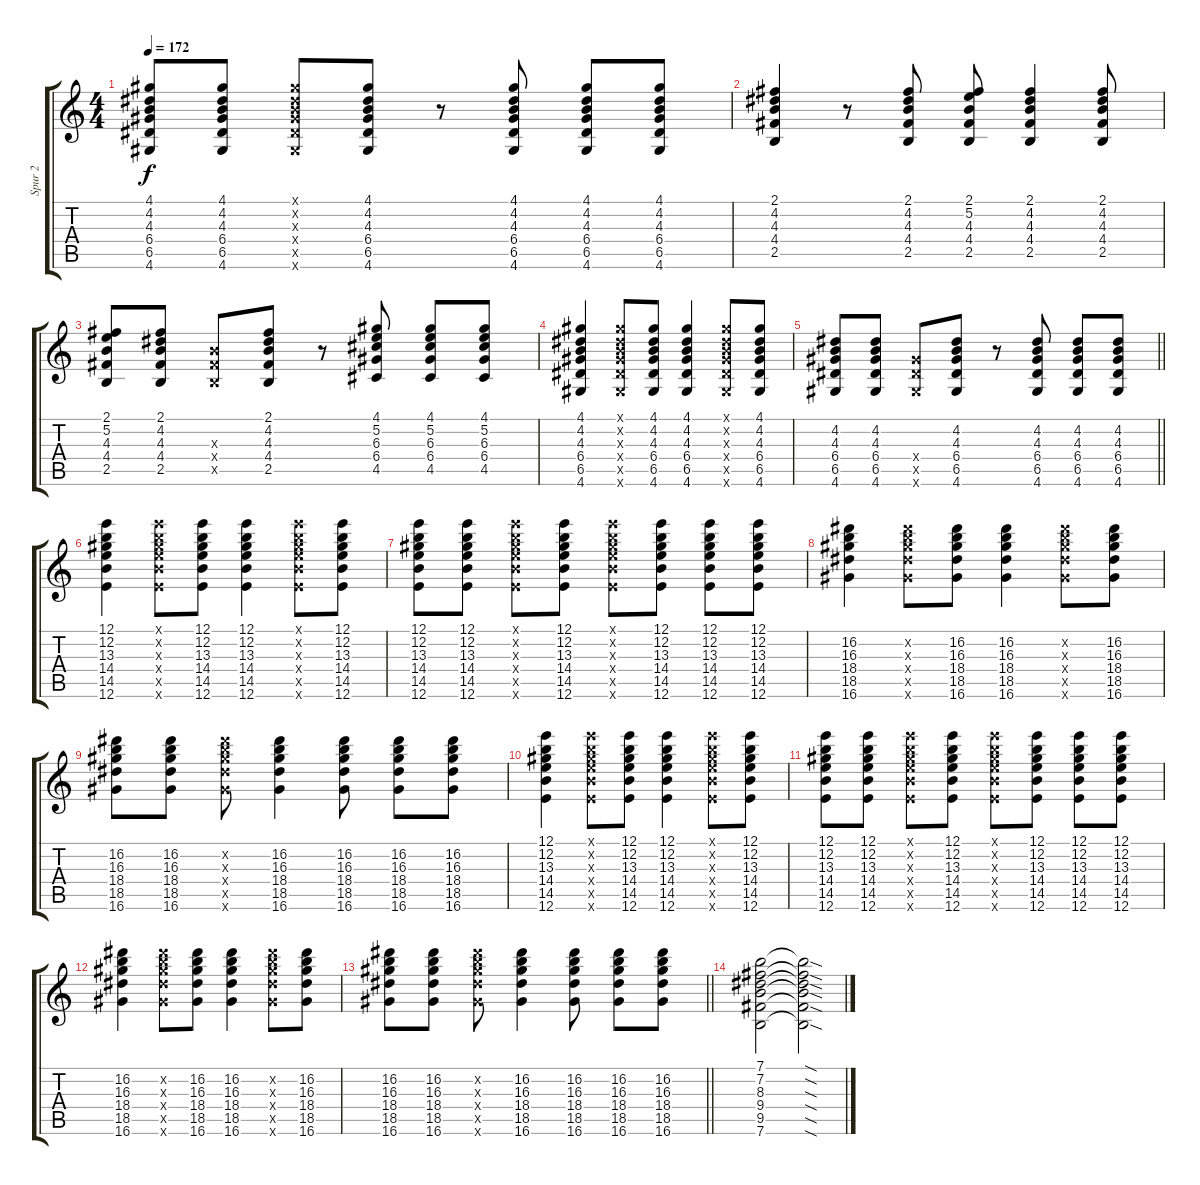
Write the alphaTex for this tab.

\track ("Spur 2" "Spur 2") {instrument electricguitarclean}
\staff {score tabs}
\tuning (E4 B3 G3 D3 A2 E2) {hide}
\ts (4 4)
\tempo 172
\clef g2
\ks c
(4.1 4.2 4.3 6.4 6.5 4.6).8{dy f} (4.1 4.2 4.3 6.4 6.5 4.6).8 (4.1{x} 4.2{x} 4.3{x} 6.4{x} 6.5{x} 4.6{x}).8 (4.1 4.2 4.3 6.4 6.5 4.6).8 r.8 (4.1 4.2 4.3 6.4 6.5 4.6).8 (4.1 4.2 4.3 6.4 6.5 4.6).8 (4.1 4.2 4.3 6.4 6.5 4.6).8 |
(2.1 4.2 4.3 4.4 2.5).4 r.8 (2.1 4.2 4.3 4.4 2.5).8 (2.1 5.2 4.3 4.4 2.5).8 (2.1 4.2 4.3 4.4 2.5).4 (2.1 4.2 4.3 4.4 2.5).8 |
(2.1 5.2 4.3 4.4 2.5).8 (2.1 4.2 4.3 4.4 2.5).8 (4.3{x} 4.4{x} 2.5{x}).8 (2.1 4.2 4.3 4.4 2.5).8 r.8 (4.1 5.2 6.3 6.4 4.5).8 (4.1 5.2 6.3 6.4 4.5).8 (4.1 5.2 6.3 6.4 4.5).8 |
(4.1 4.2 4.3 6.4 6.5 4.6).4 (4.1{x} 4.2{x} 4.3{x} 6.4{x} 6.5{x} 4.6{x}).8 (4.1 4.2 4.3 6.4 6.5 4.6).8 (4.1 4.2 4.3 6.4 6.5 4.6).4 (4.1{x} 4.2{x} 4.3{x} 6.4{x} 6.5{x} 4.6{x}).8 (4.1 4.2 4.3 6.4 6.5 4.6).8 |
\barLineRight lightlight
(4.2 4.3 6.4 6.5 4.6).8 (4.2 4.3 6.4 6.5 4.6).8 (6.4{x} 6.5{x} 4.6{x}).8 (4.2 4.3 6.4 6.5 4.6).8 r.8 (4.2 4.3 6.4 6.5 4.6).8 (4.2 4.3 6.4 6.5 4.6).8 (4.2 4.3 6.4 6.5 4.6).8 |
(12.1 12.2 13.3 14.4 14.5 12.6).4 (12.1{x} 12.2{x} 13.3{x} 14.4{x} 14.5{x} 12.6{x}).8 (12.1 12.2 13.3 14.4 14.5 12.6).8 (12.1 12.2 13.3 14.4 14.5 12.6).4 (12.1{x} 12.2{x} 13.3{x} 14.4{x} 14.5{x} 12.6{x}).8 (12.1 12.2 13.3 14.4 14.5 12.6).8 |
(12.1 12.2 13.3 14.4 14.5 12.6).8 (12.1 12.2 13.3 14.4 14.5 12.6).8 (12.1{x} 12.2{x} 13.3{x} 14.4{x} 14.5{x} 12.6{x}).8 (12.1 12.2 13.3 14.4 14.5 12.6).8 (12.1{x} 12.2{x} 13.3{x} 14.4{x} 14.5{x} 12.6{x}).8 (12.1 12.2 13.3 14.4 14.5 12.6).8 (12.1 12.2 13.3 14.4 14.5 12.6).8 (12.1 12.2 13.3 14.4 14.5 12.6).8 |
(16.2 16.3 18.4 18.5 16.6).4 (16.2{x} 16.3{x} 18.4{x} 18.5{x} 16.6{x}).8 (16.2 16.3 18.4 18.5 16.6).8 (16.2 16.3 18.4 18.5 16.6).4 (16.2{x} 16.3{x} 18.4{x} 18.5{x} 16.6{x}).8 (16.2 16.3 18.4 18.5 16.6).8 |
(16.2 16.3 18.4 18.5 16.6).8 (16.2 16.3 18.4 18.5 16.6).8 (16.2{x} 16.3{x} 18.4{x} 18.5{x} 16.6{x}).8 (16.2 16.3 18.4 18.5 16.6).4 (16.2 16.3 18.4 18.5 16.6).8 (16.2 16.3 18.4 18.5 16.6).8 (16.2 16.3 18.4 18.5 16.6).8 |
(12.1 12.2 13.3 14.4 14.5 12.6).4 (12.1{x} 12.2{x} 13.3{x} 14.4{x} 14.5{x} 12.6{x}).8 (12.1 12.2 13.3 14.4 14.5 12.6).8 (12.1 12.2 13.3 14.4 14.5 12.6).4 (12.1{x} 12.2{x} 13.3{x} 14.4{x} 14.5{x} 12.6{x}).8 (12.1 12.2 13.3 14.4 14.5 12.6).8 |
(12.1 12.2 13.3 14.4 14.5 12.6).8 (12.1 12.2 13.3 14.4 14.5 12.6).8 (12.1{x} 12.2{x} 13.3{x} 14.4{x} 14.5{x} 12.6{x}).8 (12.1 12.2 13.3 14.4 14.5 12.6).8 (12.1{x} 12.2{x} 13.3{x} 14.4{x} 14.5{x} 12.6{x}).8 (12.1 12.2 13.3 14.4 14.5 12.6).8 (12.1 12.2 13.3 14.4 14.5 12.6).8 (12.1 12.2 13.3 14.4 14.5 12.6).8 |
(16.2 16.3 18.4 18.5 16.6).4 (16.2{x} 16.3{x} 18.4{x} 18.5{x} 16.6{x}).8 (16.2 16.3 18.4 18.5 16.6).8 (16.2 16.3 18.4 18.5 16.6).4 (16.2{x} 16.3{x} 18.4{x} 18.5{x} 16.6{x}).8 (16.2 16.3 18.4 18.5 16.6).8 |
\barLineRight lightlight
(16.2 16.3 18.4 18.5 16.6).8 (16.2 16.3 18.4 18.5 16.6).8 (16.2{x} 16.3{x} 18.4{x} 18.5{x} 16.6{x}).8 (16.2 16.3 18.4 18.5 16.6).4 (16.2 16.3 18.4 18.5 16.6).8 (16.2 16.3 18.4 18.5 16.6).8 (16.2 16.3 18.4 18.5 16.6).8 |
(7.1 7.2 8.3 9.4 9.5 7.6).2 (7.1{sod t} 7.2{sod t} 8.3{sod t} 9.4{sod t} 9.5{sod t} 7.6{sod t}).2
